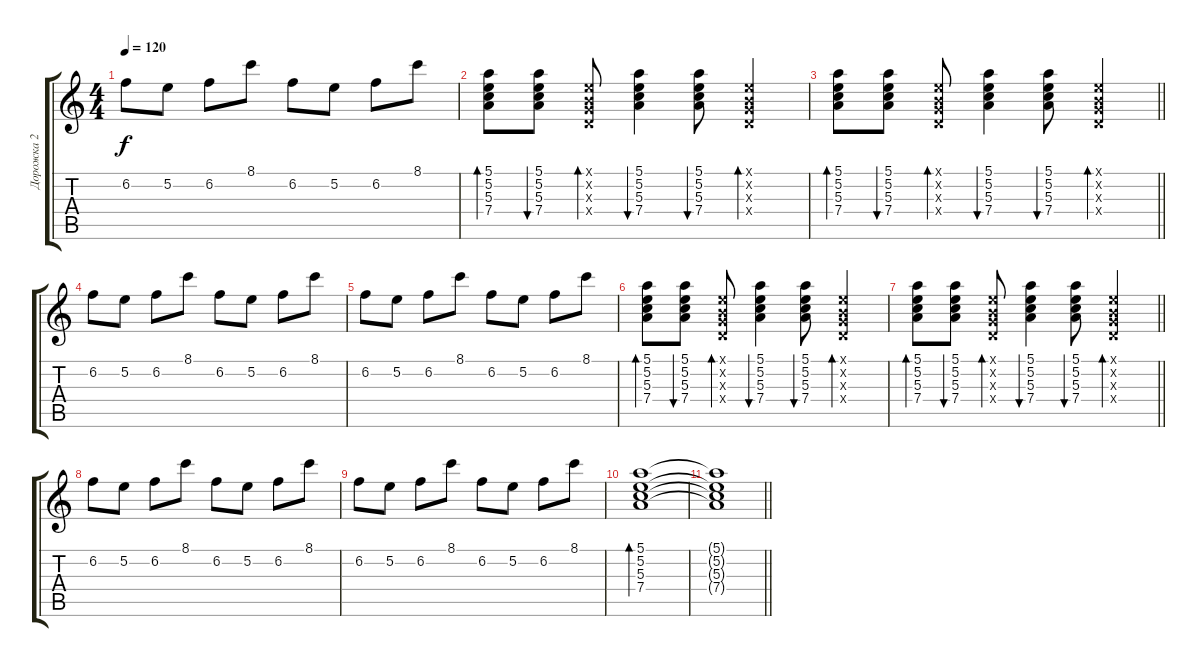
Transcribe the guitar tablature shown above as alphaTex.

\track ("Дорожка 2" "Дорожка 2") {instrument acousticguitarsteel}
\staff {score tabs}
\tuning (E4 B3 G3 D3 A2 E2) {hide}
\ts (4 4)
\tempo 120
\clef g2
\ks c
6.2.8{dy f} 5.2.8 6.2.8 8.1.8 6.2.8 5.2.8 6.2.8 8.1.8 |
(5.1 5.2 5.3 7.4).8{bd 30} (5.1 5.2 5.3 7.4).8{bu 30} (0.1{x} 0.2{x} 0.3{x} 0.4{x}).8{bd 30} (5.1 5.2 5.3 7.4).4{bu 30} (5.1 5.2 5.3 7.4).8{bu 30} (0.1{x} 0.2{x} 0.3{x} 0.4{x}).4{bd 30} |
\barLineRight lightlight
(5.1 5.2 5.3 7.4).8{bd 30} (5.1 5.2 5.3 7.4).8{bu 30} (0.1{x} 0.2{x} 0.3{x} 0.4{x}).8{bd 30} (5.1 5.2 5.3 7.4).4{bu 30} (5.1 5.2 5.3 7.4).8{bu 30} (0.1{x} 0.2{x} 0.3{x} 0.4{x}).4{bd 30} |
6.2.8 5.2.8 6.2.8 8.1.8 6.2.8 5.2.8 6.2.8 8.1.8 |
6.2.8 5.2.8 6.2.8 8.1.8 6.2.8 5.2.8 6.2.8 8.1.8 |
(5.1 5.2 5.3 7.4).8{bd 30} (5.1 5.2 5.3 7.4).8{bu 30} (0.1{x} 0.2{x} 0.3{x} 0.4{x}).8{bd 30} (5.1 5.2 5.3 7.4).4{bu 30} (5.1 5.2 5.3 7.4).8{bu 30} (0.1{x} 0.2{x} 0.3{x} 0.4{x}).4{bd 30} |
\barLineRight lightlight
(5.1 5.2 5.3 7.4).8{bd 30} (5.1 5.2 5.3 7.4).8{bu 30} (0.1{x} 0.2{x} 0.3{x} 0.4{x}).8{bd 30} (5.1 5.2 5.3 7.4).4{bu 30} (5.1 5.2 5.3 7.4).8{bu 30} (0.1{x} 0.2{x} 0.3{x} 0.4{x}).4{bd 30} |
6.2.8 5.2.8 6.2.8 8.1.8 6.2.8 5.2.8 6.2.8 8.1.8 |
6.2.8 5.2.8 6.2.8 8.1.8 6.2.8 5.2.8 6.2.8 8.1.8 |
(5.1 5.2 5.3 7.4).1{bd 60} |
\barLineRight lightlight
(5.1{t} 5.2{t} 5.3{t} 7.4{t}).1
